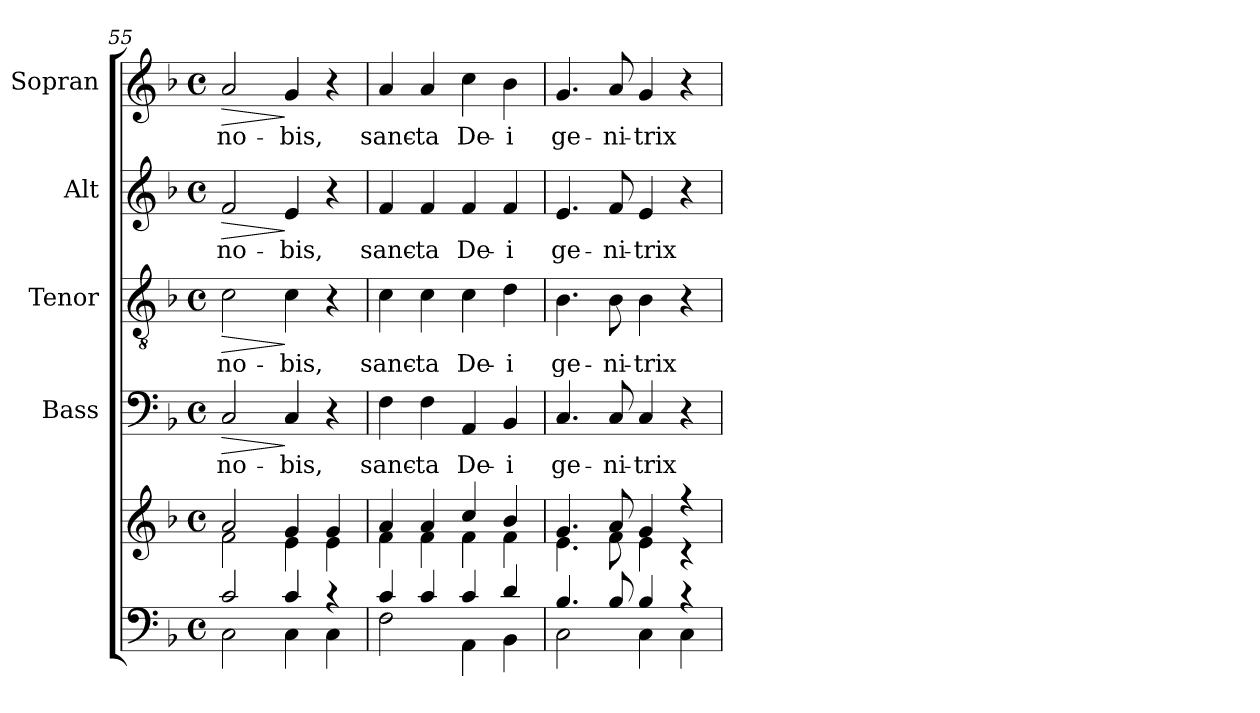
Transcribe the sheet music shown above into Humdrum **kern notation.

**kern	**kern	**kern	**text	**dynam	**kern	**text	**dynam	**kern	**text	**dynam	**kern	**text	**dynam
*part5	*part5	*part4	*part4	*part4	*part3	*part3	*part3	*part2	*part2	*part2	*part1	*part1	*part1
*staff6	*staff5	*staff4	*staff4	*staff4	*staff3	*staff3	*staff3	*staff2	*staff2	*staff2	*staff1	*staff1	*staff1
*	*	*I"Bass	*	*	*I"Tenor	*	*	*I"Alt	*	*	*I"Sopran	*	*
*	*	*I'B.	*	*	*I'T.	*	*	*I'A.	*	*	*I'S.	*	*
*clefF4	*clefG2	*clefF4	*	*	*clefGv2	*	*	*clefG2	*	*	*clefG2	*	*
*k[b-]	*k[b-]	*k[b-]	*	*	*k[b-]	*	*	*k[b-]	*	*	*k[b-]	*	*
*F:	*F:	*F:	*	*	*F:	*	*	*F:	*	*	*F:	*	*
*M4/4	*M4/4	*M4/4	*	*	*M4/4	*	*	*M4/4	*	*	*M4/4	*	*
*met(c)	*met(c)	*met(c)	*	*	*met(c)	*	*	*met(c)	*	*	*met(c)	*	*
=55	=55	=55	=55	=55	=55	=55	=55	=55	=55	=55	=55	=55	=55
*^	*^	*	*	*	*	*	*	*	*	*	*	*	*
!	!	!	!	!	!LO:LY:b	!LO:HP:b	!	!LO:LY:b	!LO:HP:b	!	!LO:LY:b	!LO:HP:b	!	!LO:LY:b	!LO:HP:b
2c/	2C\	2a/	2f\	2C/	no-	>	2c\	no-	>	2f/	no-	>	2a/	no-	>
!	!	!	!	!	!LO:LY:b	!	!	!LO:LY:b	!	!	!LO:LY:b	!	!	!LO:LY:b	!
4c/	4C\	4g/	4e\	4C/	-bis,	]	4c\	-bis,	]	4e/	-bis,	]	4g/	-bis,	]
4rc	4C\	4g/	4e\	4r	.	.	4r	.	.	4r	.	.	4r	.	.
=56	=56	=56	=56	=56	=56	=56	=56	=56	=56	=56	=56	=56	=56	=56	=56
!	!	!	!	!	!LO:LY:b	!	!	!LO:LY:b	!	!	!LO:LY:b	!	!	!LO:LY:b	!
4c/	2F\	4a/	4f\	4F\	sanc-	.	4c\	sanc-	.	4f/	sanc-	.	4a/	sanc-	.
!	!	!	!	!	!LO:LY:b	!	!	!LO:LY:b	!	!	!LO:LY:b	!	!	!LO:LY:b	!
4c/	.	4a/	4f\	4F\	-ta	.	4c\	-ta	.	4f/	-ta	.	4a/	-ta	.
!	!	!	!	!	!LO:LY:b	!	!	!LO:LY:b	!	!	!LO:LY:b	!	!	!LO:LY:b	!
4c/	4AA\	4cc/	4f\	4AA/	De-	.	4c\	De-	.	4f/	De-	.	4cc\	De-	.
!	!	!	!	!	!LO:LY:b	!	!	!LO:LY:b	!	!	!LO:LY:b	!	!	!LO:LY:b	!
4d/	4BB-\	4b-/	4f\	4BB-/	-i	.	4d\	-i	.	4f/	-i	.	4b-\	-i	.
=57	=57	=57	=57	=57	=57	=57	=57	=57	=57	=57	=57	=57	=57	=57	=57
!	!	!	!	!	!LO:LY:b	!	!	!LO:LY:b	!	!	!LO:LY:b	!	!	!LO:LY:b	!
4.B-/	2C\	4.g/	4.e\	4.C/	ge-	.	4.B-\	ge-	.	4.e/	ge-	.	4.g/	ge-	.
!	!	!	!	!	!LO:LY:b	!	!	!LO:LY:b	!	!	!LO:LY:b	!	!	!LO:LY:b	!
8B-/	.	8a/	8f\	8C/	-ni-	.	8B-\	-ni-	.	8f/	-ni-	.	8a/	-ni-	.
!	!	!	!	!	!LO:LY:b	!	!	!LO:LY:b	!	!	!LO:LY:b	!	!	!LO:LY:b	!
4B-/	4C\	4g/	4e\	4C/	-trix	.	4B-\	-trix	.	4e/	-trix	.	4g/	-trix	.
4rc	4C\	4r	4r	4r	.	.	4r	.	.	4r	.	.	4r	.	.
*v	*v	*	*	*	*	*	*	*	*	*	*	*	*	*	*
*	*v	*v	*	*	*	*	*	*	*	*	*	*	*	*
=	=	=	=	=	=	=	=	=	=	=	=	=	=
*-	*-	*-	*-	*-	*-	*-	*-	*-	*-	*-	*-	*-	*-
